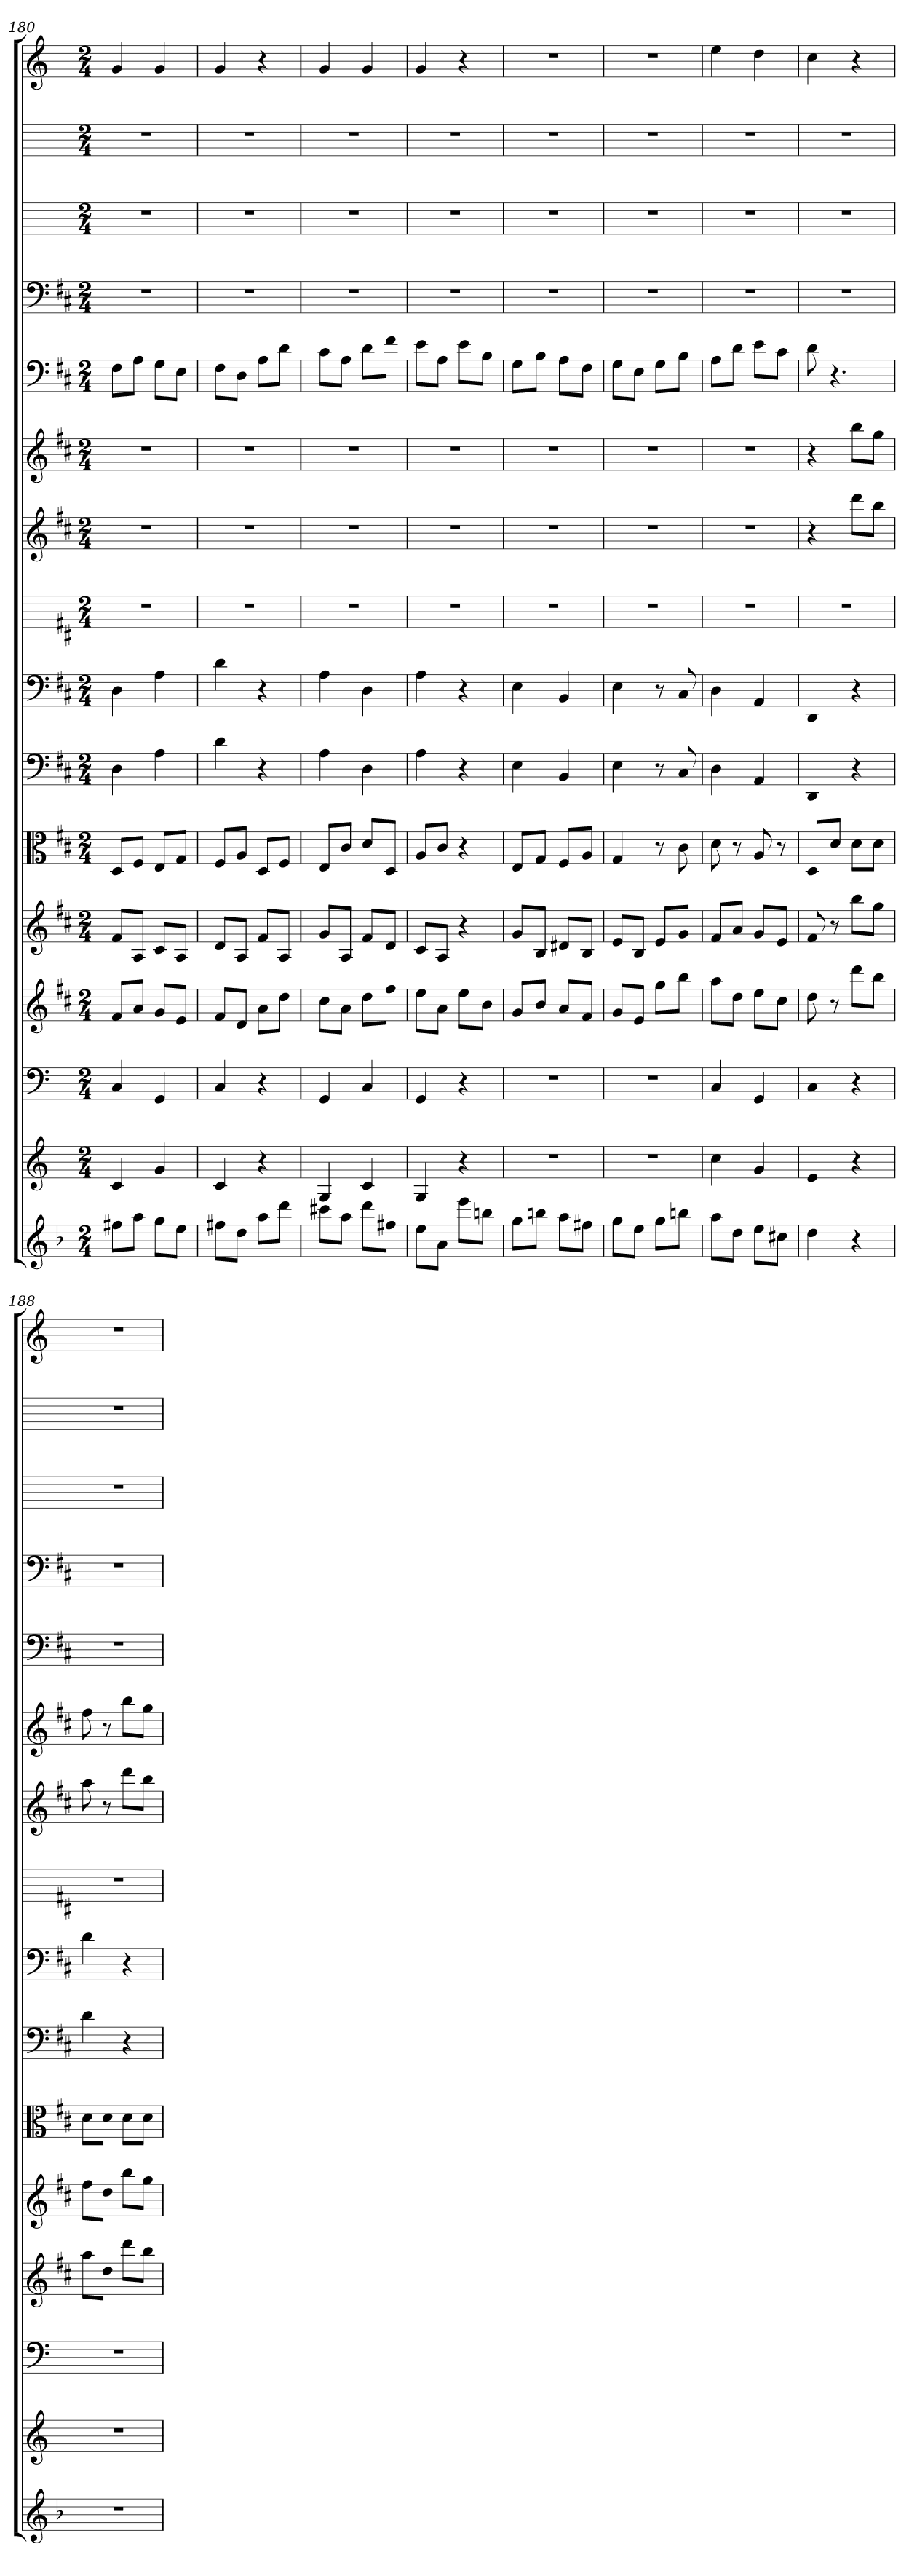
**kern	**kern	**kern	**kern	**kern	**kern	**kern	**kern	**kern	**kern	**kern	**kern	**kern	**kern	**kern	**kern
*part16	*part15	*part14	*part13	*part12	*part11	*part10	*part9	*part8	*part7	*part6	*part5	*part4	*part3	*part2	*part1
*staff16	*staff15	*staff14	*staff13	*staff12	*staff11	*staff10	*staff9	*staff8	*staff7	*staff6	*staff5	*staff4	*staff3	*staff2	*staff1
*	*	*clefF4	*	*	*clefC3	*clefF4	*clefF4	*	*	*	*clefF4	*clefF4	*	*	*
*k[b-]	*k[]	*k[]	*k[f#c#]	*k[f#c#]	*k[f#c#]	*k[f#c#]	*k[f#c#]	*k[f#c#]	*k[f#c#]	*k[f#c#]	*k[f#c#]	*k[f#c#]	*k[]	*k[]	*k[]
*M2/4	*M2/4	*M2/4	*M2/4	*M2/4	*M2/4	*M2/4	*M2/4	*M2/4	*M2/4	*M2/4	*M2/4	*M2/4	*M2/4	*M2/4	*M2/4
=180	=180	=180	=180	=180	=180	=180	=180	=180	=180	=180	=180	=180	=180	=180	=180
8ff#XL	4c	4C	8f#L	8f#L	8D/L	4D	4D	2r	2r	2r	8F#\L	2r	2r	2r	4g
8aaJ	.	.	8aJ	8AJ	8F#/J	.	.	.	.	.	8A\J	.	.	.	.
8ggL	4g	4GG	8gL	8c#L	8E/L	4A	4A	.	.	.	8G\L	.	.	.	4g
8eeJ	.	.	8eJ	8AJ	8G/J	.	.	.	.	.	8E\J	.	.	.	.
=181	=181	=181	=181	=181	=181	=181	=181	=181	=181	=181	=181	=181	=181	=181	=181
8ff#XL	4c	4C	8f#L	8dL	8F#/L	4d	4d	2r	2r	2r	8F#\L	2r	2r	2r	4g
8ddJ	.	.	8dJ	8AJ	8A/J	.	.	.	.	.	8D\J	.	.	.	.
8aaL	4r	4r	8aL	8f#L	8D/L	4r	4r	.	.	.	8A\L	.	.	.	4r
8dddJ	.	.	8ddJ	8AJ	8F#/J	.	.	.	.	.	8d\J	.	.	.	.
=182	=182	=182	=182	=182	=182	=182	=182	=182	=182	=182	=182	=182	=182	=182	=182
8ccc#XL	4G	4GG	8cc#L	8gL	8E/L	4A	4A	2r	2r	2r	8c#\L	2r	2r	2r	4g
8aaJ	.	.	8aJ	8AJ	8c#/J	.	.	.	.	.	8A\J	.	.	.	.
8dddL	4c	4C	8ddL	8f#L	8d/L	4D	4D	.	.	.	8d\L	.	.	.	4g
8ff#XJ	.	.	8ff#J	8dJ	8D/J	.	.	.	.	.	8f#\J	.	.	.	.
=183	=183	=183	=183	=183	=183	=183	=183	=183	=183	=183	=183	=183	=183	=183	=183
8eeL	4G	4GG	8eeL	8c#L	8A/L	4A	4A	2r	2r	2r	8e\L	2r	2r	2r	4g
8aJ	.	.	8aJ	8AJ	8c#/J	.	.	.	.	.	8A\J	.	.	.	.
8eeeL	4r	4r	8eeL	4r	4r	4r	4r	.	.	.	8e\L	.	.	.	4r
8bbnJ	.	.	8bJ	.	.	.	.	.	.	.	8B\J	.	.	.	.
=184	=184	=184	=184	=184	=184	=184	=184	=184	=184	=184	=184	=184	=184	=184	=184
8ggL	2r	2r	8gL	8gL	8E/L	4E	4E	2r	2r	2r	8G\L	2r	2r	2r	2r
8bbnJ	.	.	8bJ	8BJ	8G/J	.	.	.	.	.	8B\J	.	.	.	.
8aaL	.	.	8aL	8d#XL	8F#/L	4BB	4BB	.	.	.	8A\L	.	.	.	.
8ff#XJ	.	.	8f#J	8BJ	8A/J	.	.	.	.	.	8F#\J	.	.	.	.
=185	=185	=185	=185	=185	=185	=185	=185	=185	=185	=185	=185	=185	=185	=185	=185
8ggL	2r	2r	8gL	8eL	4G	4E	4E	2r	2r	2r	8G\L	2r	2r	2r	2r
8eeJ	.	.	8eJ	8BJ	.	.	.	.	.	.	8E\J	.	.	.	.
8ggL	.	.	8ggL	8eL	8r	8r	8r	.	.	.	8G\L	.	.	.	.
8bbnJ	.	.	8bbJ	8gJ	8c#	8C#	8C#	.	.	.	8B\J	.	.	.	.
=186	=186	=186	=186	=186	=186	=186	=186	=186	=186	=186	=186	=186	=186	=186	=186
8aaL	4cc	4C	8aaL	8f#L	8d	4D	4D	2r	2r	2r	8A\L	2r	2r	2r	4ee
8ddJ	.	.	8ddJ	8aJ	8r	.	.	.	.	.	8d\J	.	.	.	.
8eeL	4g	4GG	8eeL	8gL	8A	4AA	4AA	.	.	.	8e\L	.	.	.	4dd
8cc#XJ	.	.	8cc#J	8eJ	8r	.	.	.	.	.	8c#\J	.	.	.	.
=187	=187	=187	=187	=187	=187	=187	=187	=187	=187	=187	=187	=187	=187	=187	=187
4dd	4e	4C	8dd	8f#	8D/L	4DD	4DD	2r	4r	4r	8d	2r	2r	2r	4cc
.	.	.	8r	8r	8d/J	.	.	.	.	.	4.r	.	.	.	.
4r	4r	4r	8dddL	8bbL	8d\L	4r	4r	.	8dddL	8bbL	.	.	.	.	4r
.	.	.	8bbJ	8ggJ	8d\J	.	.	.	8bbJ	8ggJ	.	.	.	.	.
=188	=188	=188	=188	=188	=188	=188	=188	=188	=188	=188	=188	=188	=188	=188	=188
2r	2r	2r	8aaL	8ff#L	8d\L	4d	4d	2r	8aa	8ff#	2r	2r	2r	2r	2r
.	.	.	8ddJ	8ddJ	8d\J	.	.	.	8r	8r	.	.	.	.	.
.	.	.	8dddL	8bbL	8d\L	4r	4r	.	8dddL	8bbL	.	.	.	.	.
.	.	.	8bbJ	8ggJ	8d\J	.	.	.	8bbJ	8ggJ	.	.	.	.	.
=	=	=	=	=	=	=	=	=	=	=	=	=	=	=	=
*-	*-	*-	*-	*-	*-	*-	*-	*-	*-	*-	*-	*-	*-	*-	*-
